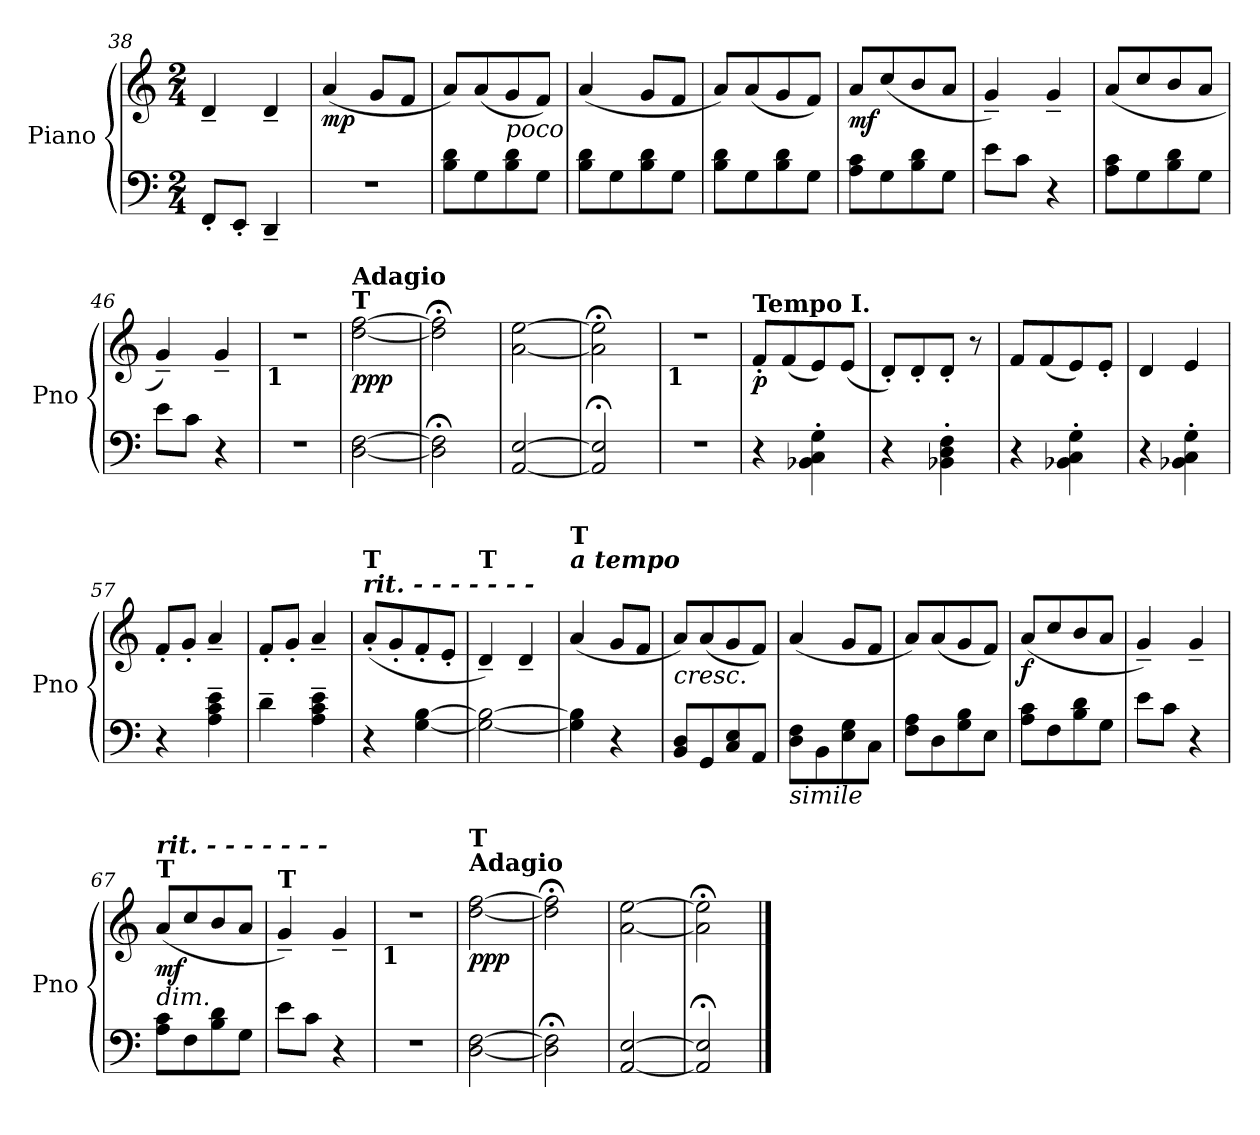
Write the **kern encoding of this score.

**kern	**kern	**dynam
*part1	*part1	*part1
*staff2	*staff1	*staff1/2
*I"Piano	*	*
*I'Pno	*	*
*clefF4	*clefG2	*
*k[]	*k[]	*
*M2/4	*M2/4	*
=38	=38	=38
8FF'/L	4d~/	.
8EE'/J	.	.
4DD~/	4d~/	.
=39	=39	=39
!	!	!LO:DY:b
2r	(<4a/	mp
.	8g/L	.
.	8f/J	.
=40	=40	=40
8B\< 8d\<L	8a/L)	.
8G<\	(<8a/	.
!	!LO:TX:b:i:t=poco	!
8B\ 8d\	8g/	.
8G\J	8f/J)	.
!!LO:LB:g=z
=41	=41	=41
8B\ 8d\L	(<4a/	.
8G\	.	.
8B\ 8d\	8g/L	.
8G\J	8f/J	.
=42	=42	=42
8B\ 8d\L	8a/L)	.
8G\	(<8a/	.
8B\ 8d\	8g/	.
8G\J	8f/J)	.
=43	=43	=43
!	!	!LO:DY:b
8A\< 8c\<L	8a/L	mf
8G<\	(<8cc/	.
8B\< 8d\<	8b/	.
8G<\J	8a/J	.
=44	=44	=44
8e<\L	4g~/)	.
8c<\J	.	.
4r	4g~/	.
=45	=45	=45
8A\ 8c\L	(<8a/L	.
!	!	!LO:DY:b
!	!	!LO:DY:n=1:b
8G\	8cc/	p other-dynamics
8B\ 8d\	8b/	.
8G\J	8a/J	.
=46	=46	=46
8e\L	4g~/)	.
8c\J	.	.
4r	4g~/	.
=47	=47	=47
!	!LO:TX:b:B:t=1	!
2r	2r	.
=48	=48	=48
!	!LO:TX:a:B:t=T	!
!	!LO:TX:a:B:t=Adagio	!
!	!	!LO:DY:b
[2D\< [2F\<	[2dd\ [2ff\	ppp
=49	=49	=49
2D\];< 2F\];<	2dd\];< 2ff\];<	.
=50	=50	=50
[2AA/< [2E/<	[2a\ [2ee\	.
=51	=51	=51
2AA/];< 2E/];<	2a\];< 2ee\];<	.
=52	=52	=52
!	!LO:TX:b:B:t=1	!
2r	2r	.
!!LO:PB:g=z
=53	=53	=53
!	!LO:TX:a:B:t=Tempo I.	!
!	!	!LO:DY:b
4r	8f'/L	p
.	(<8f/	.
4BB-X\'< 4C\'< 4G\'<	8e/)	.
.	(<8e/J	.
=54	=54	=54
4r	8d'/L)	.
.	8d'/	.
4BB-X\<' 4D\<' 4F\<'	8d'/J	.
.	8r	.
=55	=55	=55
4r	8f/L	.
.	(<8f/	.
4BB-X\'< 4C\'< 4G\'<	8e/)	.
.	8e'/J	.
=56	=56	=56
4r	4d/	.
4BB-X\' 4C\' 4G\'	4e/	.
=57	=57	=57
4r	8f'/L	.
.	8g'/J	.
4A\~ 4c\~ 4e\~	4a~/	.
=58	=58	=58
4d~\	8f'/L	.
.	8g'/J	.
4A\~ 4c\~ 4e\~	4a~/	.
=59	=59	=59
!	!LO:TX:a:Bi:t=rit.    -    -    -    -    -    -    -	!
!	!LO:TX:a:B:t=T	!
4r	(<8a'/L	.
.	8g'/	.
[4G\ [4B\	8f'/	.
.	8e'/J	.
=60	=60	=60
!	!LO:TX:a:B:t=T	!
2G\_ 2B\_	4d~/)	.
.	4d~/	.
=61	=61	=61
!	!LO:TX:a:Bi:t=a tempo	!
!	!LO:TX:a:B:t=T	!
4G\] 4B\]	(<4a/	.
4r	8g/L	.
.	8f/J	.
=62	=62	=62
!	!LO:TX:b:i:t=cresc.	!
8BB/< 8D/<L	8a/L)	.
8GG</	(<8a/	.
8C/< 8E/<	8g/	.
8AA</J	8f/J)	.
!!LO:LB:g=z
=63	=63	=63
!LO:TX:b:i:t=simile	!	!
8D\ 8F\L	(<4a/	.
8BB\	.	.
8E\ 8G\	8g/L	.
8C\J	8f/J	.
=64	=64	=64
8F\ 8A\L	8a/L)	.
8D\	(<8a/	.
8G\ 8B\	8g/	.
8E\J	8f/J)	.
=65	=65	=65
!	!	!LO:DY:b
8A\ 8c\L	(<8a/L	f
8F\	8cc/	.
8B\ 8d\	8b/	.
8G\J	8a/J	.
=66	=66	=66
8e<\L	4g~/)	.
8c<\J	.	.
4r	4g~/	.
=67	=67	=67
!	!LO:TX:a:B:t=T	!
!	!LO:TX:a:Bi:t=rit.    -    -    -    -    -    -    -	!
!	!LO:TX:b:i:t=dim.	!
!	!	!LO:DY:b
8A\ 8c\L	(<8a/L	mf
8F\	8cc/	.
8B\ 8d\	8b/	.
8G\J	8a/J	.
=68	=68	=68
!	!LO:TX:a:B:t=T	!
8e\L	4g~/)	.
8c\J	.	.
4r	4g~/	.
=69	=69	=69
!	!LO:TX:b:B:t=1	!
2r	2r	.
=70	=70	=70
!	!LO:TX:a:B:t=Adagio	!
!	!LO:TX:a:B:t=T	!
!	!	!LO:DY:b
[2D\< [2F\<	[2dd\ [2ff\	ppp
=71	=71	=71
2D\];< 2F\];<	2dd\];< 2ff\];<	.
=72	=72	=72
[2AA/< [2E/<	[2a\ [2ee\	.
=73	=73	=73
2AA/];< 2E/];<	2a\];< 2ee\];<	.
==	==	==
*-	*-	*-
